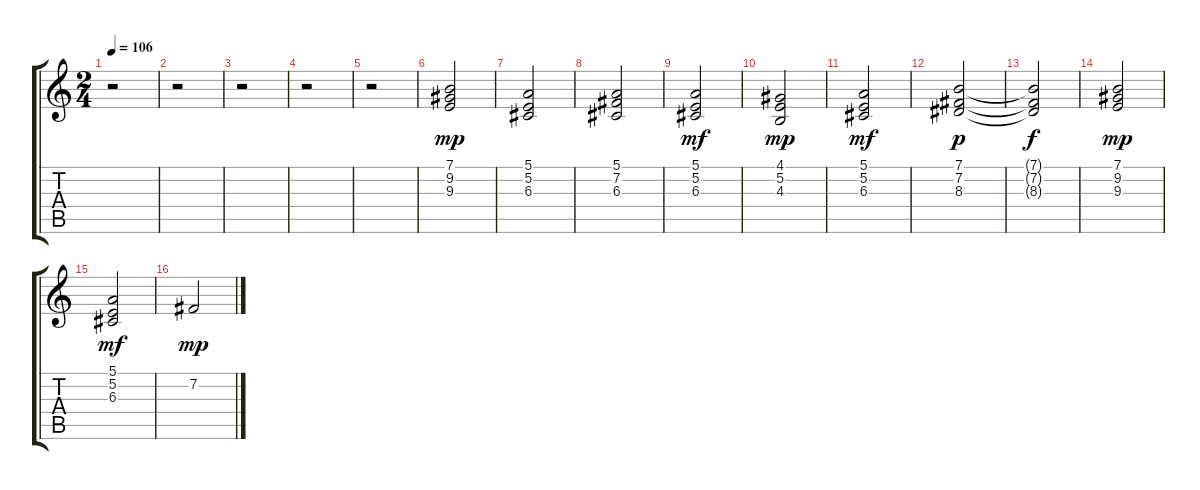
\track "" {instrument choiraahs}
\staff {score tabs}
\tuning (E4 B3 G3 D3 A2 E2) {hide}
\ts (2 4)
\tempo 106
\clef g2
\ks c
r.2{dy mp} |
r.2 |
r.2 |
r.2 |
r.2 |
(7.1 9.2 9.3).2 |
(5.1 5.2 6.3).2 |
(5.1 7.2 6.3).2 |
(5.1 5.2 6.3).2{dy mf} |
(4.1 5.2 4.3).2{dy mp} |
(5.1 5.2 6.3).2{dy mf} |
(7.1 7.2 8.3).2{dy p} |
(7.1{t} 7.2{t} 8.3{t}).2{dy f} |
(7.1 9.2 9.3).2{dy mp} |
(5.1 5.2 6.3).2{dy mf} |
7.2.2{dy mp}
